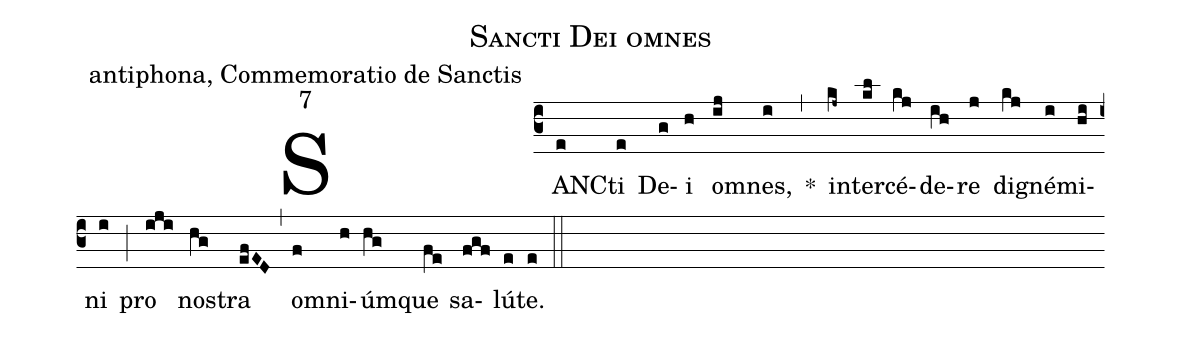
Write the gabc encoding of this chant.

name: Sancti Dei omnes;
office-part: antiphona, Commemoratio de Sanctis;
mode: 7;
%%
(c3)
SANC(e)ti(e) De(g)i(h) om(ij)nes,(i) *(,)
in(kj~)ter(kl)cé(kj)de(ih)re(j) di(kj)gné(i)mi(hi)ni(i) (;)
pro(iji) nos(hg)tra(efED) (,)
om(f)ni(h)úm(hg)que(fe) sa(fgf)lú(e)te.(e) (::)
